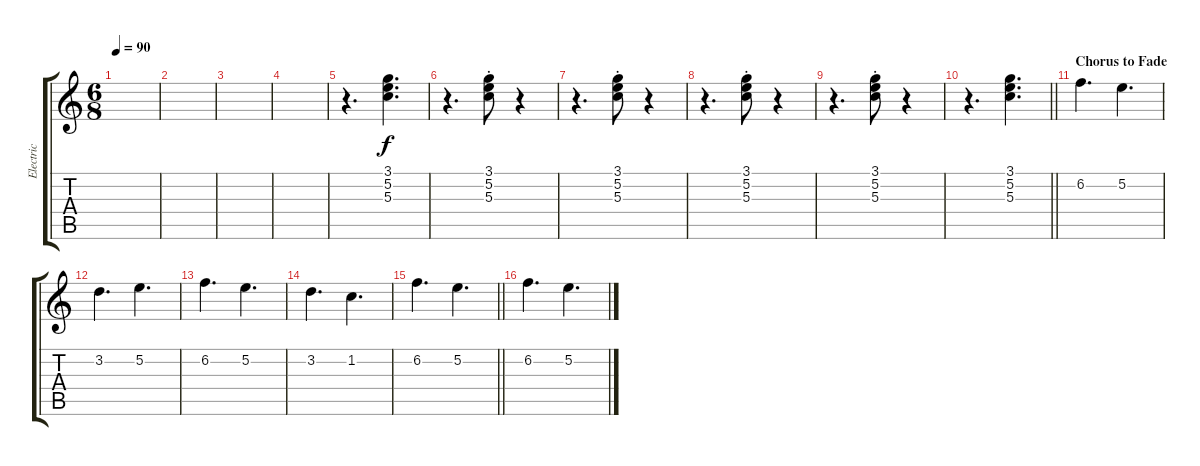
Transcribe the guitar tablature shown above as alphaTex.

\track ("Electric" "Electric") {instrument overdrivenguitar}
\staff {score tabs}
\tuning (E4 B3 G3 D3 A2 E2) {hide}
\ts (6 8)
\tempo 90
\clef g2
\ks c
|
|
|
|
r.4{d} (3.1 5.2 5.3).4{d} |
r.4{d} (3.1{st} 5.2{st} 5.3{st}).8 r.4 |
r.4{d} (3.1{st} 5.2{st} 5.3{st}).8 r.4 |
r.4{d} (3.1{st} 5.2{st} 5.3{st}).8 r.4 |
r.4{d} (3.1{st} 5.2{st} 5.3{st}).8 r.4 |
\barLineRight lightlight
r.4{d} (3.1 5.2 5.3).4{d} |
\section ("" "Chorus to Fade")
6.2.4{d} 5.2.4{d} |
3.2.4{d} 5.2.4{d} |
6.2.4{d} 5.2.4{d} |
3.2.4{d} 1.2.4{d} |
\barLineRight lightlight
6.2.4{d} 5.2.4{d} |
6.2.4{d} 5.2.4{d}
